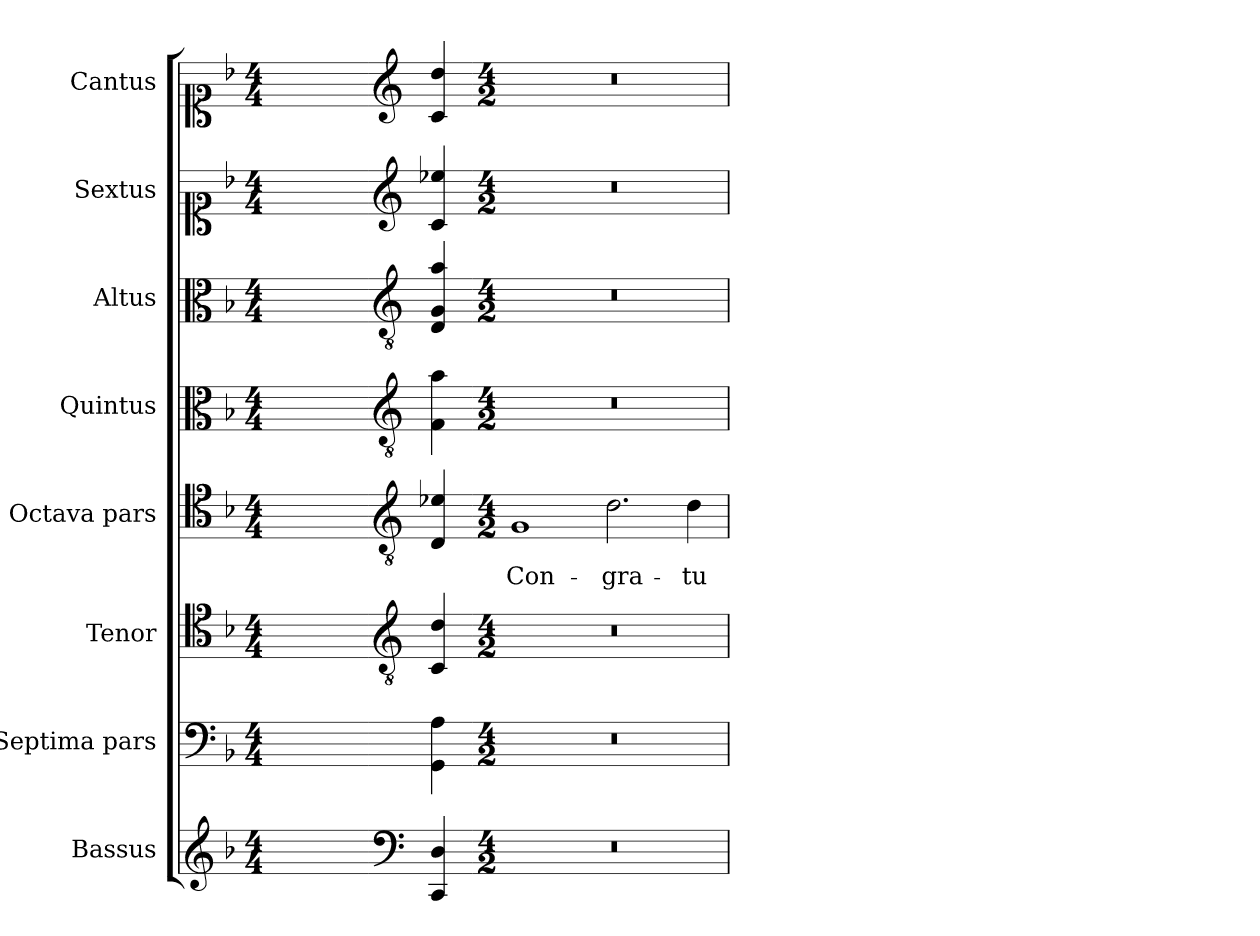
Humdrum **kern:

**kern	**kern	**kern	**kern	**text	**kern	**kern	**kern	**kern
*part8	*part7	*part6	*part5	*part5	*part4	*part3	*part2	*part1
*staff8	*staff7	*staff6	*staff5	*staff5	*staff4	*staff3	*staff2	*staff1
*I"Bassus	*I"Septima pars	*I"Tenor	*I"Octava pars	*	*I"Quintus	*I"Altus	*I"Sextus	*I"Cantus
*I'B.	*	*I'T.	*	*	*	*I'A.	*	*I'C.
*clefG2	*clefF4	*clefC4	*clefC4	*	*clefC3	*clefC3	*clefC1	*clefC1
*	*	*ITrd7c12	*ITrd7c12	*	*ITrd7c12	*ITrd7c12	*	*
*k[b-]	*k[b-]	*k[b-]	*k[b-]	*	*k[b-]	*k[b-]	*k[b-]	*k[b-]
*F:	*F:	*F:	*F:	*	*F:	*F:	*F:	*F:
*M4/4	*M4/4	*M4/4	*M4/4	*	*M4/4	*M4/4	*M4/4	*M4/4
=1	=1	=1	=1	=1	=1	=1	=1	=1
1ryy	1ryy	1ryy	1ryy	.	1ryy	1ryy	1ryy	1ryy
=2-	=2-	=2-	=2-	=2-	=2-	=2-	=2-	=2-
*clefF4	*	*clefGv2	*clefGv2	*	*clefGv2	*clefGv2	*clefG2	*clefG2
4CC/ 4D/	4GG\ 4A\	4CC/ 4D/	4DD/ 4E-X/	.	4FF\ 4A\	4DD/ 4GG/ 4A/	4c/ 4ee-X/	4c/ 4dd/
=3-	=3-	=3-	=3-	=3-	=3-	=3-	=3-	=3-
*M4/2	*M4/2	*M4/2	*M4/2	*	*M4/2	*M4/2	*M4/2	*M4/2
!LO:N:vis=1	!LO:N:vis=1	!LO:N:vis=1	!	!LO:LY:b	!LO:N:vis=1	!LO:N:vis=1	!LO:N:vis=1	!LO:N:vis=1
0r	0r	0r	1GG	Con-	0r	0r	0r	0r
!	!	!	!	!LO:LY:b	!	!	!	!
.	.	.	2.D\	-gra-	.	.	.	.
!	!	!	!	!LO:LY:b	!	!	!	!
.	.	.	4D\	-tu-	.	.	.	.
=	=	=	=	=	=	=	=	=
*-	*-	*-	*-	*-	*-	*-	*-	*-
